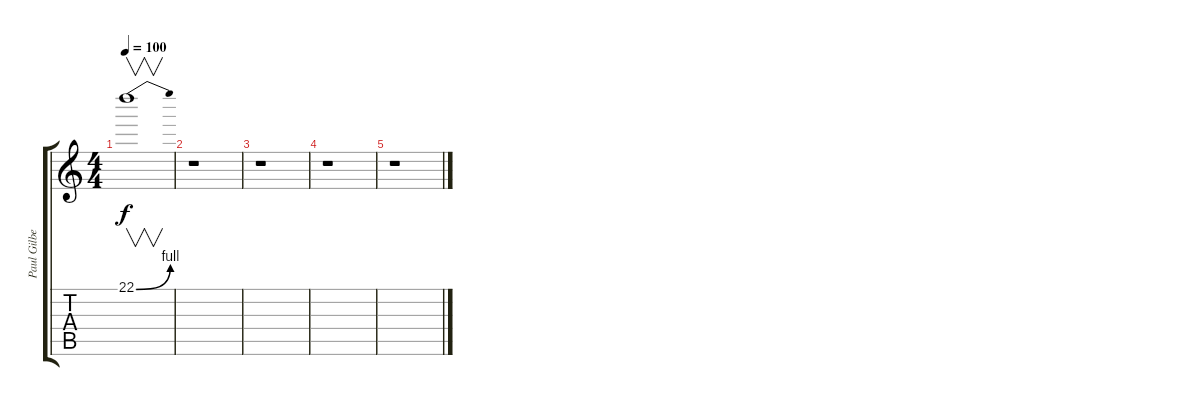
\track ("Paul Gilbert" "Paul Gilbe") {instrument distortionguitar}
\staff {score tabs}
\tuning (E4 B3 G3 D3 A2 E2) {hide}
\ts (4 4)
\tempo 100
\clef g2
\ks c
22.1{be (bend 0 0 60 4)}.1{v dy f} |
r.1 |
r.1 |
r.1 |
r.1
